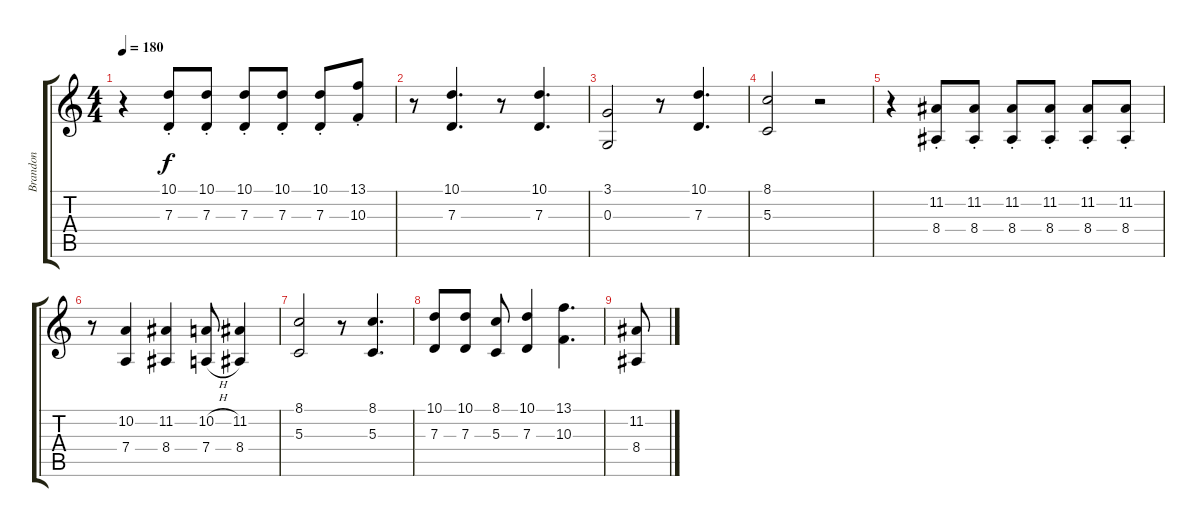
\track ("Brandon" "Brandon") {instrument trumpet}
\staff {score tabs}
\tuning (E4 B3 G3 D3 A2 E2) {hide}
\ts (4 4)
\tempo 180
\clef g2
\ks c
r.4{dy f} (10.1 7.3{st}).8 (10.1 7.3{st}).8 (10.1 7.3{st}).8 (10.1 7.3{st}).8 (10.1 7.3{st}).8 (13.1 10.3{st}).8 |
r.8 (10.1 7.3).4{d} r.8 (10.1 7.3).4{d} |
(3.1 0.3).2 r.8 (10.1 7.3).4{d} |
(8.1 5.3).2 r.2 |
r.4 (11.2 8.4{st}).8 (11.2 8.4{st}).8 (11.2 8.4{st}).8 (11.2 8.4{st}).8 (11.2 8.4{st}).8 (11.2 8.4{st}).8 |
r.8 (10.2 7.4).4 (11.2 8.4).4 (10.2{h} 7.4{h}).8 (11.2 8.4).4 |
(8.1 5.3).2 r.8 (8.1 5.3).4{d} |
(10.1 7.3).8 (10.1 7.3).8 (8.1 5.3).8 (10.1 7.3).4 (13.1 10.3).4{d} |
(11.2 8.4).8
